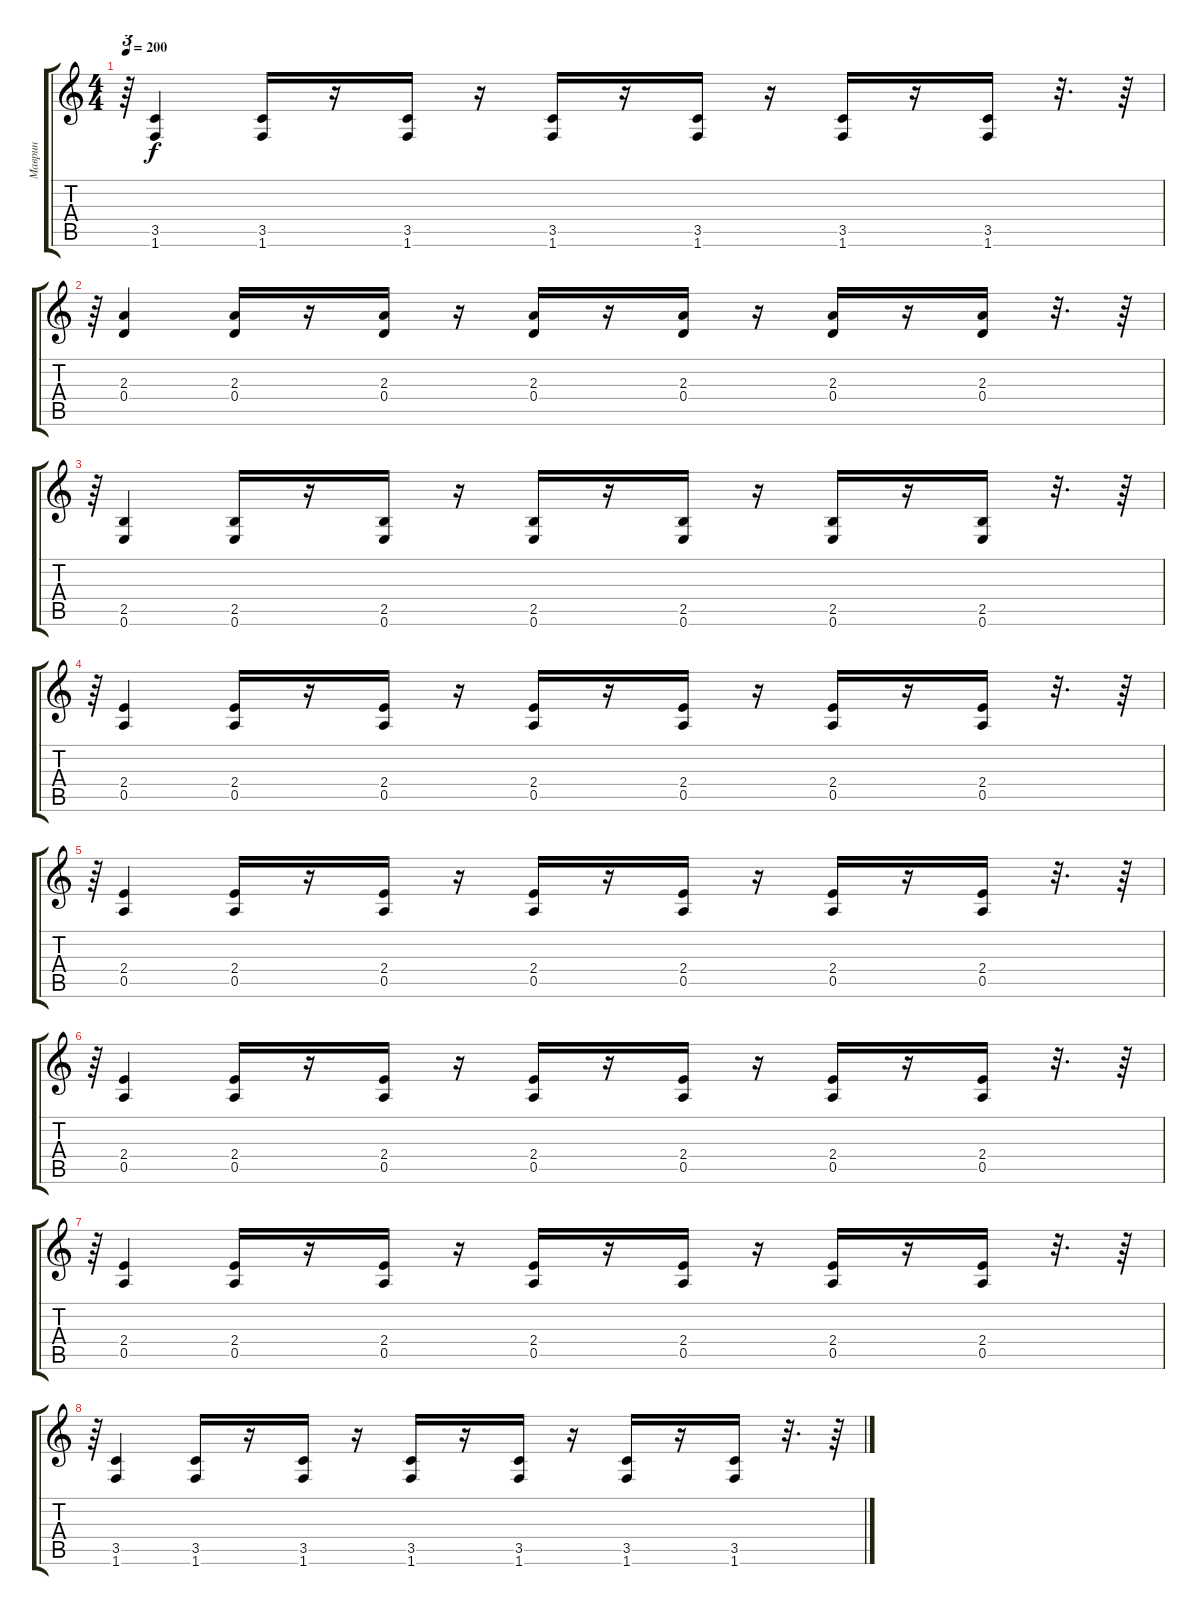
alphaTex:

\track ("Маврин" "Маврин") {instrument distortionguitar}
\staff {score tabs}
\tuning (E4 B3 G3 D3 A2 E2) {hide}
\ts (4 4)
\tempo 200
\clef g2
\ks c
r.64{tu (3 2) dy f} (3.5 1.6).4 (3.5 1.6).16 r.16 (3.5 1.6).16 r.16 (3.5 1.6).16 r.16 (3.5 1.6).16 r.16 (3.5 1.6).16 r.16 (3.5 1.6).16 r.32{d} r.64 |
r.64{tu (3 2)} (2.3 0.4).4 (2.3 0.4).16 r.16 (2.3 0.4).16 r.16 (2.3 0.4).16 r.16 (2.3 0.4).16 r.16 (2.3 0.4).16 r.16 (2.3 0.4).16 r.32{d} r.64 |
r.64{tu (3 2)} (2.5 0.6).4 (2.5 0.6).16 r.16 (2.5 0.6).16 r.16 (2.5 0.6).16 r.16 (2.5 0.6).16 r.16 (2.5 0.6).16 r.16 (2.5 0.6).16 r.32{d} r.64 |
r.64{tu (3 2)} (2.4 0.5).4 (2.4 0.5).16 r.16 (2.4 0.5).16 r.16 (2.4 0.5).16 r.16 (2.4 0.5).16 r.16 (2.4 0.5).16 r.16 (2.4 0.5).16 r.32{d} r.64 |
r.64{tu (3 2)} (2.4 0.5).4 (2.4 0.5).16 r.16 (2.4 0.5).16 r.16 (2.4 0.5).16 r.16 (2.4 0.5).16 r.16 (2.4 0.5).16 r.16 (2.4 0.5).16 r.32{d} r.64 |
r.64{tu (3 2)} (2.4 0.5).4 (2.4 0.5).16 r.16 (2.4 0.5).16 r.16 (2.4 0.5).16 r.16 (2.4 0.5).16 r.16 (2.4 0.5).16 r.16 (2.4 0.5).16 r.32{d} r.64 |
r.64{tu (3 2)} (2.4 0.5).4 (2.4 0.5).16 r.16 (2.4 0.5).16 r.16 (2.4 0.5).16 r.16 (2.4 0.5).16 r.16 (2.4 0.5).16 r.16 (2.4 0.5).16 r.32{d} r.64 |
r.64{tu (3 2)} (3.5 1.6).4 (3.5 1.6).16 r.16 (3.5 1.6).16 r.16 (3.5 1.6).16 r.16 (3.5 1.6).16 r.16 (3.5 1.6).16 r.16 (3.5 1.6).16 r.32{d} r.64
